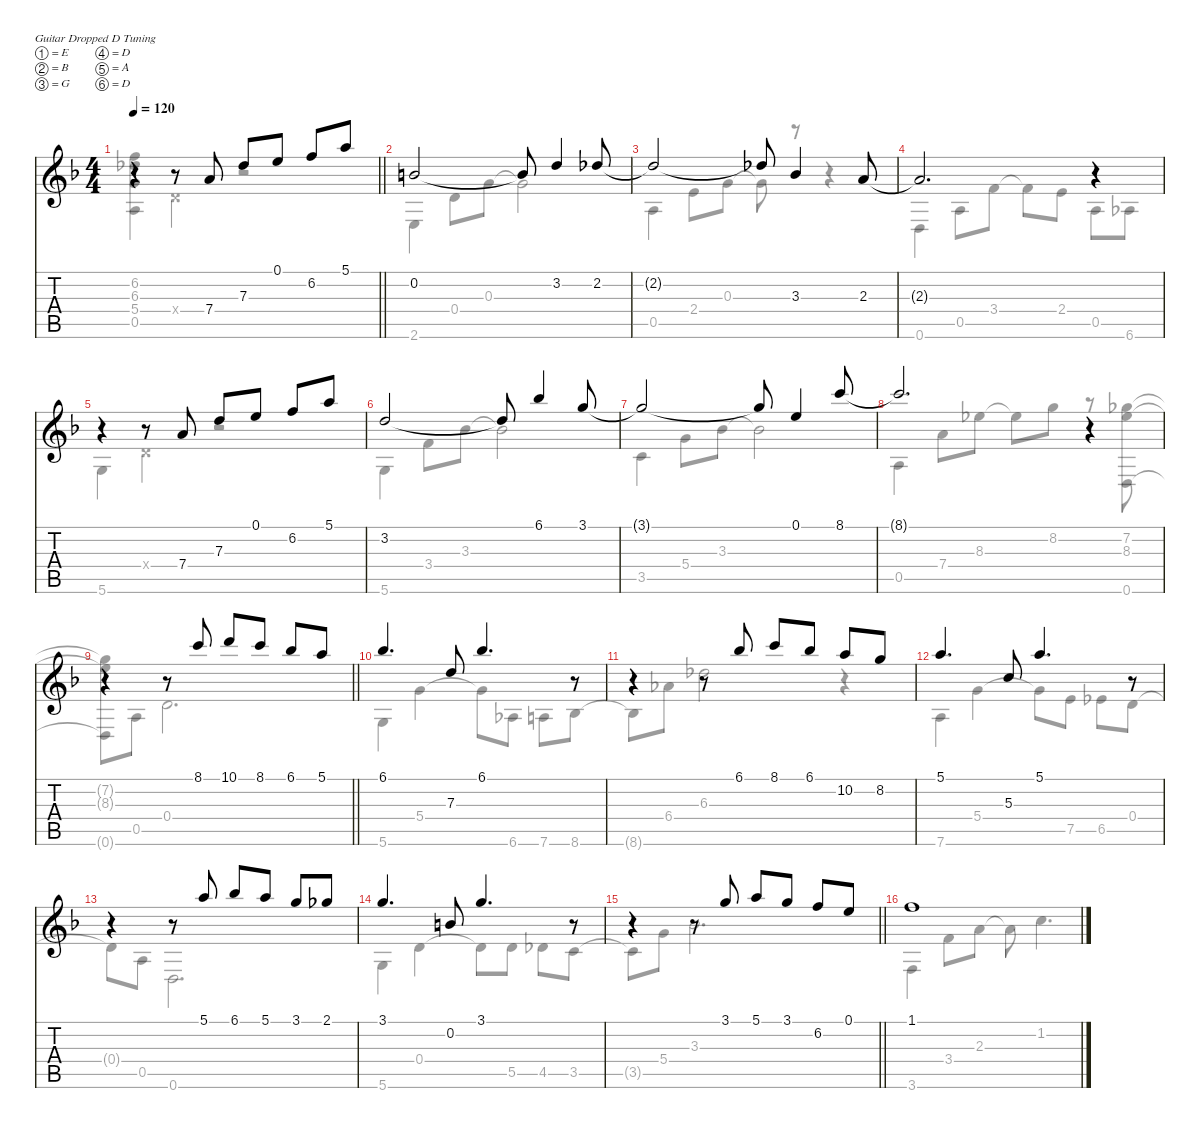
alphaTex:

\hideDynamics
\bracketExtendMode nobrackets
\singleTrackTrackNamePolicy hidden
\multiTrackTrackNamePolicy hidden
\firstSystemTrackNameMode fullname
\firstSystemTrackNameOrientation horizontal
\otherSystemsTrackNameOrientation horizontal
\track ("Track 1" "N-Gt") {instrument acousticguitarnylon}
\staff {score tabs}
\tuning (E4 B3 G3 D3 A2 D2)
\voice
\ts (4 4)
\tempo 120
\clef g2
\barLineRight lightlight
\ks dminor
r.4{dy mf} r.8 7.4.8 7.3.8 0.1.8 6.2.8 5.1.8 |
0.2.2 0.2{t}.8 3.2.4 2.2.8 |
2.2{t}.2 2.2{t}.8 3.3.4 2.3.8 |
2.3{t}.2{d} r.4 |
r.4 r.8 7.4.8 7.3.8 0.1.8 6.2.8 5.1.8 |
3.2.2 3.2{t}.8 6.1.4 3.1.8 |
3.1{t}.2 3.1{t}.8 0.1.4 8.1.8 |
8.1{t}.2{d} r.4 |
\barLineRight lightlight
r.4 r.8 8.1.8 10.1.8 8.1.8 6.1.8 5.1.8 |
6.1.4{d} 7.3.8 6.1.4{d} r.8 |
r.4 r.8 6.1.8 8.1.8 6.1.8 10.2.8 8.2.8 |
5.1.4{d} 5.3.8 5.1.4{d} r.8 |
r.4 r.8 5.1.8 6.1.8 5.1.8 3.1.8 2.1.8 |
3.1.4{d} 0.2.8 3.1.4{d} r.8 |
\barLineRight lightlight
r.4 r.8 3.1.8 5.1.8 3.1.8 6.2.8 0.1.8 |
1.1.1
\voice
\clef g2
\ottava regular
\simile none
\barLineRight lightlight
\ks dminor
(6.2 6.3 5.4 0.5).4{dy mf} 0.4{x}.4 r.2 |
2.6.4 0.4.8 0.3.8 0.3{t}.2 |
0.5.4 2.4.8 0.3.8 0.3{t}.8 r.8 r.4 |
0.6.4 0.5.8 3.4.8 3.4{t}.8 2.4.8 0.5.8 6.6.8 |
5.6.4 0.4{x}.4 r.2 |
5.6.4 3.4.8 3.3.8 3.3{t}.2 |
3.5.4 5.4.8 3.3.8 3.3{t}.2 |
0.5.4 7.4.8 8.3.8 8.3{t}.8 8.2.8 r.8 (7.2 8.3 0.6).8 |
\barLineRight lightlight
(7.2{t} 8.3{t} 0.6{t}).8 0.5.8 0.4.2{d} |
5.6.4 5.4.4 5.4{t}.8 6.6.8 7.6.8 8.6.8 |
8.6{t}.8 6.4.8 6.3.2 r.4 |
7.6.4 5.4.4 5.4{t}.8 7.5.8 6.5.8 0.4.8 |
0.4{t}.8 0.5.8 0.6.2{d} |
5.6.4 0.4.4 0.4{t}.8 5.5.8 4.5.8 3.5.8 |
\barLineRight lightlight
3.5{t}.8 5.4.8 3.3.2{d} |
3.6.4 3.4.8 2.3.8 2.3{t}.8 1.2.4{d}
